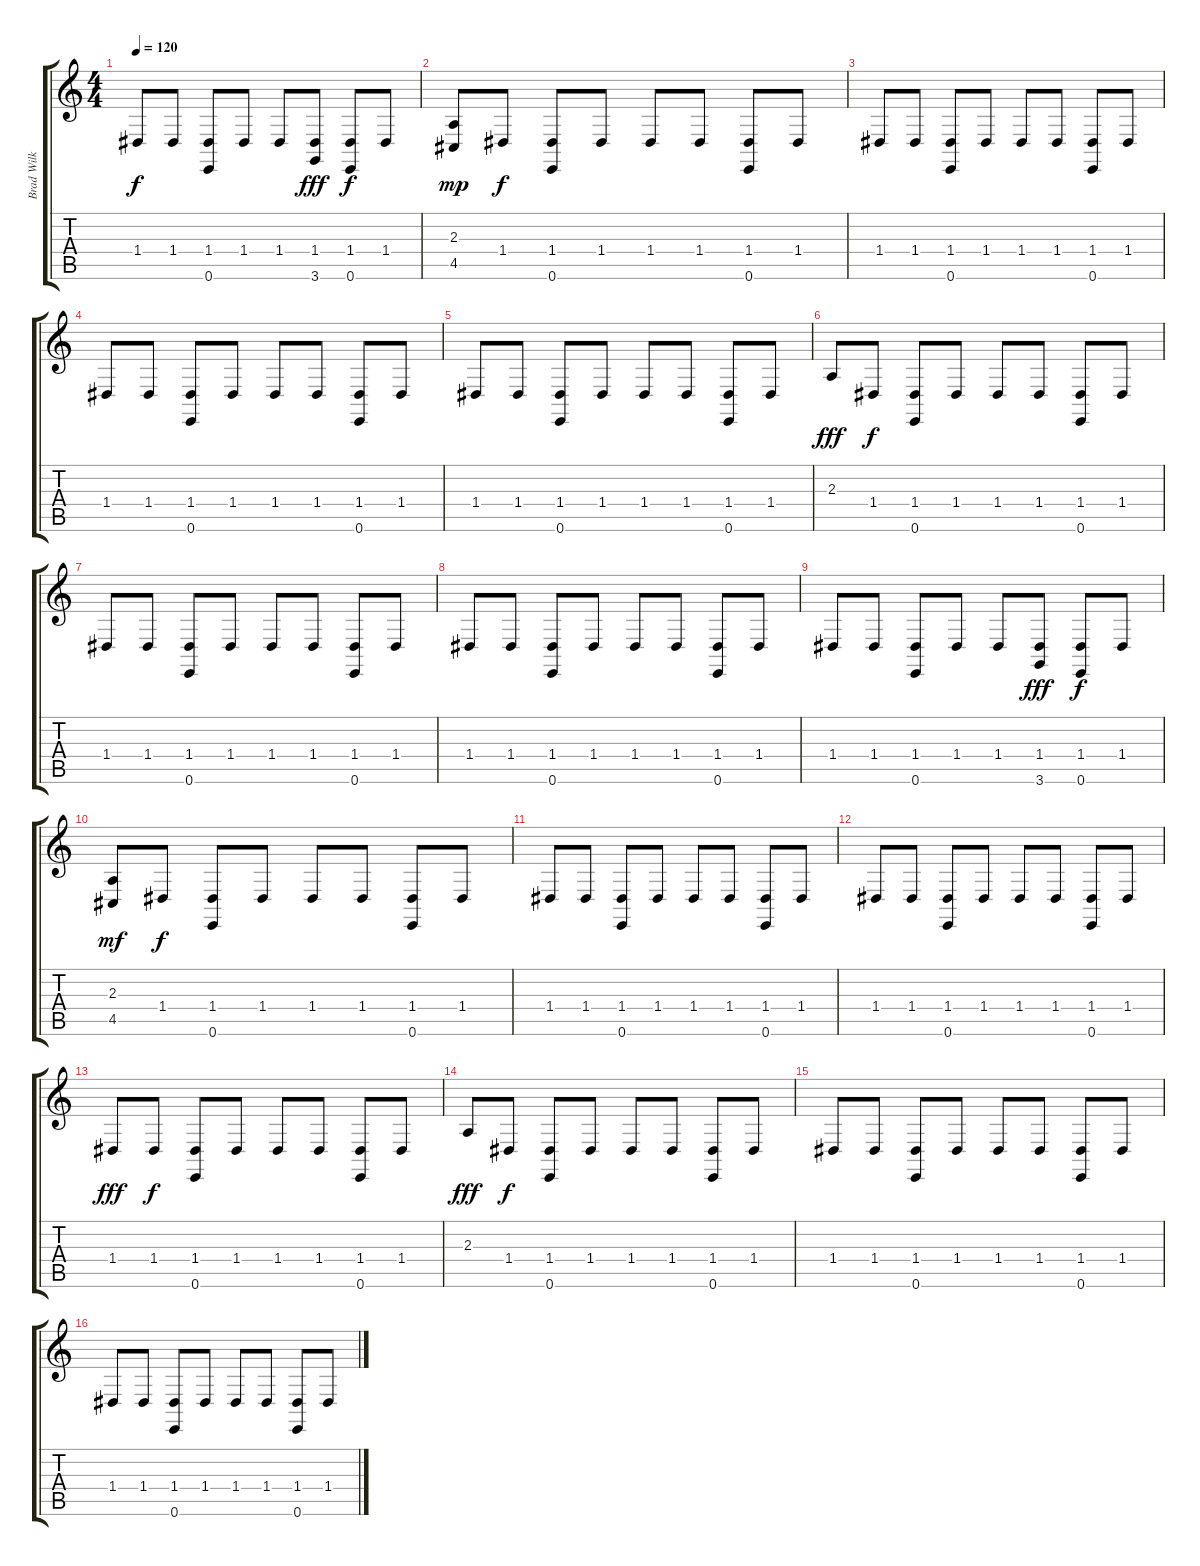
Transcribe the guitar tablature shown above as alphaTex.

\track ("Brad Wilk" "Brad Wilk") {instrument acousticgrandpiano}
\staff {score tabs}
\tuning (E4 B3 G3 D3 A2 E2) {hide}
\ts (4 4)
\tempo 120
\clef g2
\ks c
1.4.8{dy f} 1.4.8 (1.4 0.6).8 1.4.8 1.4.8 (1.4 3.6).8{dy fff} (1.4 0.6).8{dy f} 1.4.8 |
(2.3 4.5).8{dy mp} 1.4.8{dy f} (1.4 0.6).8 1.4.8 1.4.8 1.4.8 (1.4 0.6).8 1.4.8 |
1.4.8 1.4.8 (1.4 0.6).8 1.4.8 1.4.8 1.4.8 (1.4 0.6).8 1.4.8 |
1.4.8 1.4.8 (1.4 0.6).8 1.4.8 1.4.8 1.4.8 (1.4 0.6).8 1.4.8 |
1.4.8 1.4.8 (1.4 0.6).8 1.4.8 1.4.8 1.4.8 (1.4 0.6).8 1.4.8 |
2.3.8{dy fff} 1.4.8{dy f} (1.4 0.6).8 1.4.8 1.4.8 1.4.8 (1.4 0.6).8 1.4.8 |
1.4.8 1.4.8 (1.4 0.6).8 1.4.8 1.4.8 1.4.8 (1.4 0.6).8 1.4.8 |
1.4.8 1.4.8 (1.4 0.6).8 1.4.8 1.4.8 1.4.8 (1.4 0.6).8 1.4.8 |
1.4.8 1.4.8 (1.4 0.6).8 1.4.8 1.4.8 (1.4 3.6).8{dy fff} (1.4 0.6).8{dy f} 1.4.8 |
(2.3 4.5).8{dy mf} 1.4.8{dy f} (1.4 0.6).8 1.4.8 1.4.8 1.4.8 (1.4 0.6).8 1.4.8 |
1.4.8 1.4.8 (1.4 0.6).8 1.4.8 1.4.8 1.4.8 (1.4 0.6).8 1.4.8 |
1.4.8 1.4.8 (1.4 0.6).8 1.4.8 1.4.8 1.4.8 (1.4 0.6).8 1.4.8 |
1.4.8{dy fff} 1.4.8{dy f} (1.4 0.6).8 1.4.8 1.4.8 1.4.8 (1.4 0.6).8 1.4.8 |
2.3.8{dy fff} 1.4.8{dy f} (1.4 0.6).8 1.4.8 1.4.8 1.4.8 (1.4 0.6).8 1.4.8 |
1.4.8 1.4.8 (1.4 0.6).8 1.4.8 1.4.8 1.4.8 (1.4 0.6).8 1.4.8 |
1.4.8 1.4.8 (1.4 0.6).8 1.4.8 1.4.8 1.4.8 (1.4 0.6).8 1.4.8
